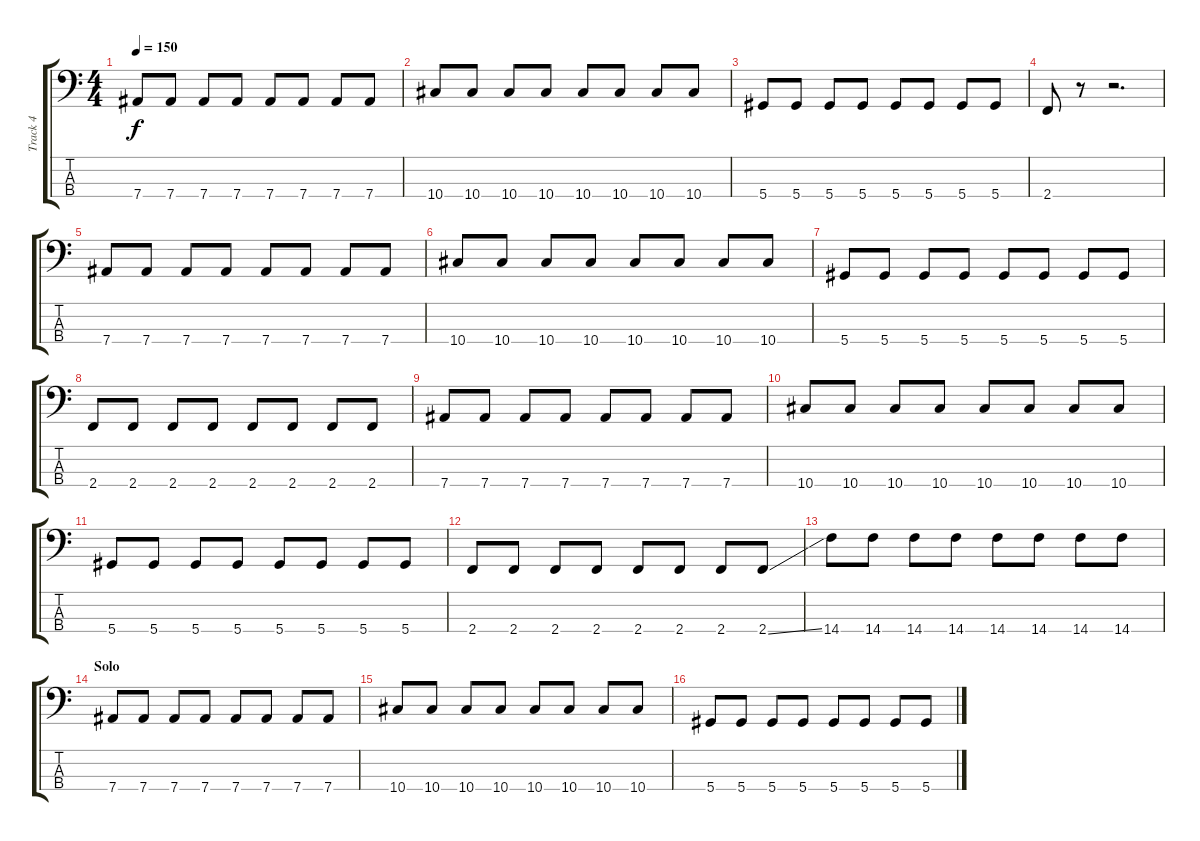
\track ("Track 4" "Track 4") {instrument fretlessbass}
\staff {score tabs}
\tuning (Gb2 Db2 Ab1 Eb1) {hide}
\ts (4 4)
\tempo 150
\clef f4
\ks c
7.4.8{dy f} 7.4.8 7.4.8 7.4.8 7.4.8 7.4.8 7.4.8 7.4.8 |
10.4.8 10.4.8 10.4.8 10.4.8 10.4.8 10.4.8 10.4.8 10.4.8 |
5.4.8 5.4.8 5.4.8 5.4.8 5.4.8 5.4.8 5.4.8 5.4.8 |
2.4.8 r.8 r.2{d} |
7.4.8 7.4.8 7.4.8 7.4.8 7.4.8 7.4.8 7.4.8 7.4.8 |
10.4.8 10.4.8 10.4.8 10.4.8 10.4.8 10.4.8 10.4.8 10.4.8 |
5.4.8 5.4.8 5.4.8 5.4.8 5.4.8 5.4.8 5.4.8 5.4.8 |
2.4.8 2.4.8 2.4.8 2.4.8 2.4.8 2.4.8 2.4.8 2.4.8 |
7.4.8 7.4.8 7.4.8 7.4.8 7.4.8 7.4.8 7.4.8 7.4.8 |
10.4.8 10.4.8 10.4.8 10.4.8 10.4.8 10.4.8 10.4.8 10.4.8 |
5.4.8 5.4.8 5.4.8 5.4.8 5.4.8 5.4.8 5.4.8 5.4.8 |
2.4.8 2.4.8 2.4.8 2.4.8 2.4.8 2.4.8 2.4.8 2.4{ss}.8 |
14.4.8 14.4.8 14.4.8 14.4.8 14.4.8 14.4.8 14.4.8 14.4.8 |
\section ("" "Solo")
7.4.8 7.4.8 7.4.8 7.4.8 7.4.8 7.4.8 7.4.8 7.4.8 |
10.4.8 10.4.8 10.4.8 10.4.8 10.4.8 10.4.8 10.4.8 10.4.8 |
5.4.8 5.4.8 5.4.8 5.4.8 5.4.8 5.4.8 5.4.8 5.4.8
